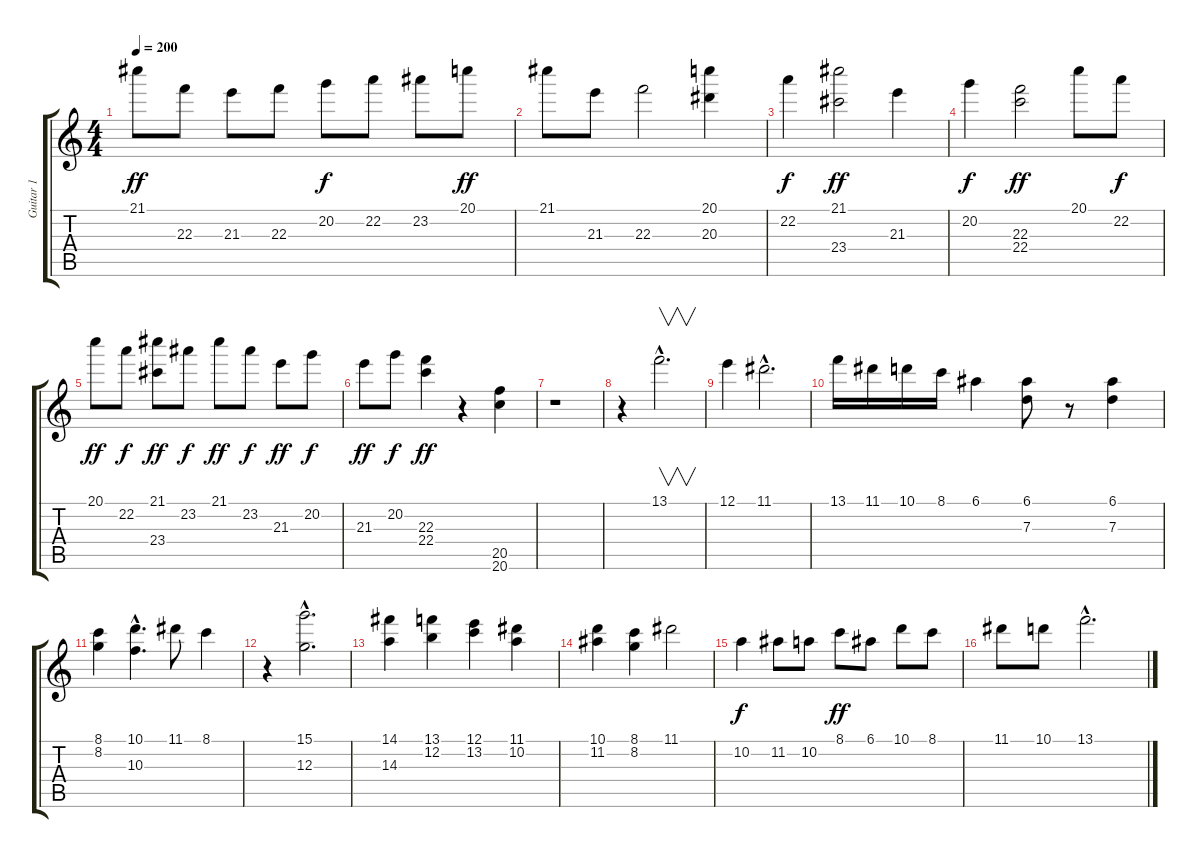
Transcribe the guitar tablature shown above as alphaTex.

\track ("Guitar 1" "Guitar 1") {instrument distortionguitar}
\staff {score tabs}
\tuning (E4 B3 G3 D3 A2 E2) {hide}
\ts (4 4)
\tempo 200
\clef g2
\ks c
21.1.8{dy ff} 22.3.8 21.3.8 22.3.8 20.2.8{dy f} 22.2.8 23.2.8 20.1.8{dy ff} |
21.1.8 21.3.8 22.3.2 (20.1 20.3).4 |
22.2.4{dy f} (21.1 23.4).2{dy ff} 21.3.4 |
20.2.4{dy f} (22.3 22.4).2{dy ff} 20.1.8 22.2.8{dy f} |
20.1.8{dy ff} 22.2.8{dy f} (21.1 23.4).8{dy ff} 23.2.8{dy f} 21.1.8{dy ff} 23.2.8{dy f} 21.3.8{dy ff} 20.2.8{dy f} |
21.3.8{dy ff} 20.2.8{dy f} (22.3 22.4).4{dy ff} r.4 (20.5 20.6).4 |
r.1 |
r.4 13.1{hac}.2{v d} |
12.1.4 11.1{hac}.2{d} |
13.1.16 11.1.16 10.1.16 8.1.16 6.1.4 (6.1 7.3).8 r.8 (6.1 7.3).4 |
(8.1 8.2).4 (10.1{hac} 10.3{hac}).4{d} 11.1.8 8.1.4 |
r.4 (15.1{hac} 12.3{hac}).2{d} |
(14.1 14.3).4 (13.1 12.2).4 (12.1 13.2).4 (11.1 10.2).4 |
(10.1 11.2).4 (8.1 8.2).4 11.1.2 |
10.2.4{dy f} 11.2.8 10.2.8 8.1.8{dy ff} 6.1.8 10.1.8 8.1.8 |
11.1.8 10.1.8 13.1{hac}.2{d}
